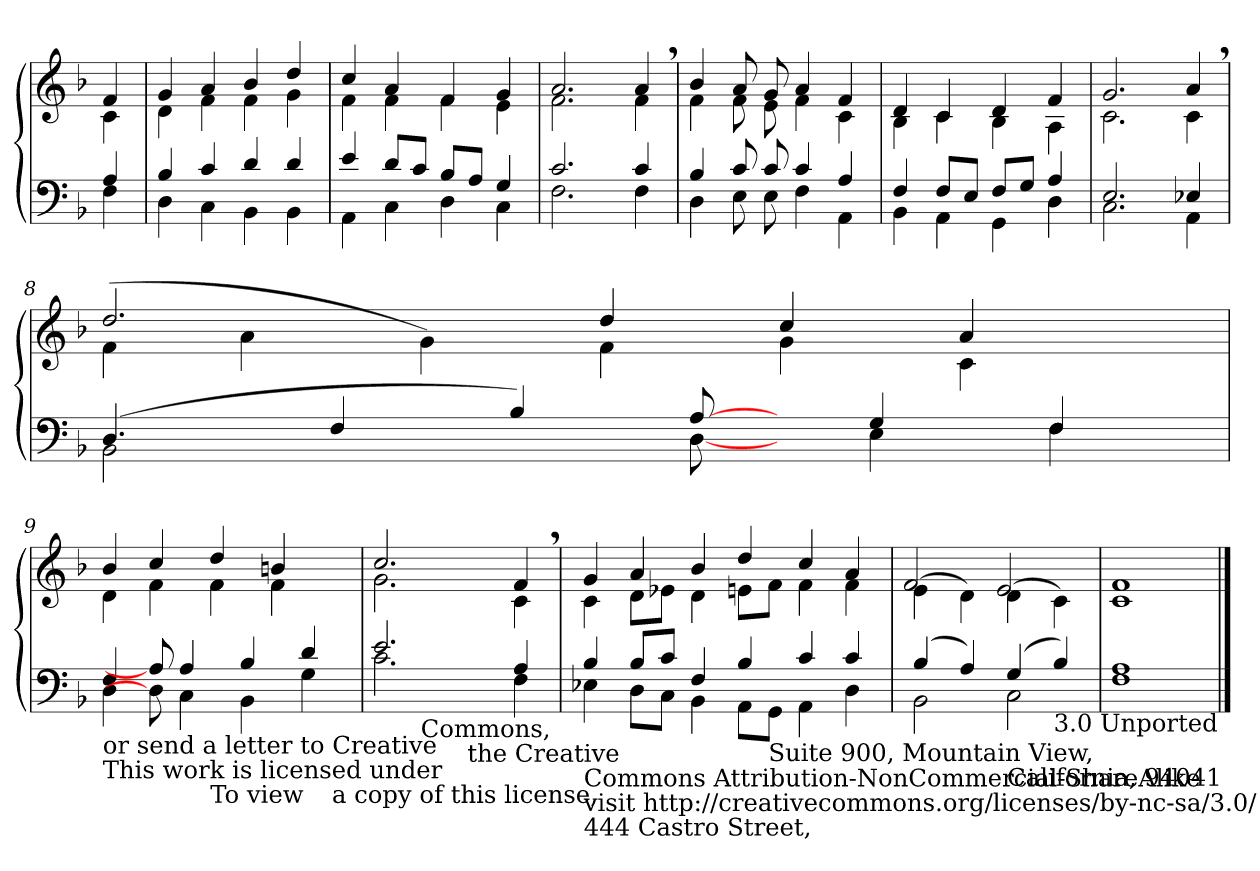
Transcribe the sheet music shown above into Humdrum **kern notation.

**kern	**kern
*part2	*part1
*staff2	*staff1
*clefF4	*clefG2
*k[b-]	*k[b-]
*F:	*F:
=1	=1
*^	*^
4A/	4F\	4f/	4c\
=2	=2	=2	=2
4B-/	4D\	4g/	4d\
4c/	4C\	4a/	4f\
4d/	4BB-\	4b-/	4f\
4d/	4BB-\	4dd/	4g\
=3	=3	=3	=3
4e/	4AA\	4cc/	4f\
8d/L	4C\	4a/	4f\
8c/J	.	.	.
8B-/L	4D\	4f/	4f\
8A/J	.	.	.
4G/	4C\	4g/	4e\
=4	=4	=4	=4
2.c/	2.F\	2.a/	2.f\
4c/	4F\	4a,>/	4f\
=5	=5	=5	=5
4B-/	4D\	4b-/	4f\
8c/	8E\	8a/	8f\
8c/	8E\	8g/	8e\
4c/	4F\	4a/	4f\
4A/	4AA\	4f/	4c\
=6	=6	=6	=6
4F/	4BB-\	4d/	4B-\
8F/L	4AA\	4c/	4c\
8E/J	.	.	.
8F/L	4GG\	4d/	4B-\
8G/J	.	.	.
4A/	4D\	4f/	4A\
=7	=7	=7	=7
2.E/	2.C\	2.g/	2.c\
4E-X/	4AA\	4a,>/	4c\
!!LO:LB:g=z	!!
=8	=8	=8	=8
(4.D/	2BB-\	(<4f\	2.dd/
.	.	4a\	.
4F/	.	.	.
.	4.ryy	4g\)	.
4B-/)	.	.	.
.	.	4dd/	4f\
[8A/	[8D\	.	.
8ryy	8ryy	4cc/	4g\
4G/	4E\	.	.
.	.	4a/	4c\
4F/	4F\	.	.
.	.	8ryy	8ryy
=9	=9	=9	=9
!LO:TX:b:t=or send a letter to Creative	!	!	!
!LO:TX:b:t=This work is licensed under	!	!	!
*	*^	*	*
4F/	4D\	2ryy	4b-/	4d\
8A/]	8D\]	.	4cc/	4f\
4A/	4C\	.	.	.
!	!	!LO:TX:b:t=To view	!	!
.	.	2ryy	4dd/	4f\
4B-/	4BB-\	.	.	.
.	.	.	4bn/	4f\
4d/	4G\	.	.	.
!	!	!LO:TX:b:t=a copy of this license,	!	!
.	.	8ryy	8ryy	8ryy
=10	=10	=10	=10	=10
*	*	*^	*	*
2.e/	2.c\	4ryy	2ryy	2.cc/	2.g\
!	!	!LO:TX:b:t=Commons,	!	!	!
.	.	2.ryy	.	.	.
!	!	!	!LO:TX:b:t=the Creative	!	!
.	.	.	2ryy	.	.
4A/	4F\	.	.	4f,>/	4c\
=11	=11	=11	=11	=11	=11
!LO:TX:b:t=Commons Attribution-NonCommercial-ShareAlike	!	!	!	!	!
!LO:TX:b:t=visit http&colon;//creativecommons.org/licenses/by-nc-sa/3.0/	!	!	!	!	!
!LO:TX:b:t=444 Castro Street,	!	!	!	!	!
*	*v	*v	*v	*	*
4B-/	4E-X\	4g/	4c\
8B-/L	8D\L	8d\L	4a/
8c/J	8C\J	8e-X\J	.
4F/	4BB-\	4b-/	4d\
8AA\L	4B-/	8en\L	4dd/
!LO:TX:b:t=Suite 900, Mountain View,	!	!	!
8GG\J	.	8f\J	.
4c/	4AA\	4cc/	4f\
4c/	4D\	4a/	4f\
=12	=12	=12	=12
(4B-/	2BB-\	(<4e\	2f/
4A/)	.	4d\)	.
!LO:TX:b:t=California, 94041	!	!	!
(4G/	2C\	(<4d\	2e/
!LO:TX:b:t=3.0 Unported	!	!	!
4B-/)	.	4c\)	.
*v	*v	*	*
*	*v	*v
=13	=13
1F 1A	1c 1f
==	==
*-	*-
